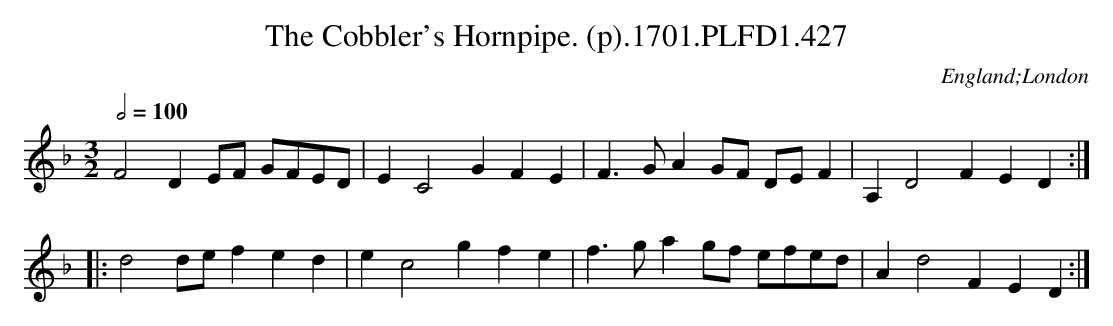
X:1
T:Cobbler's Hornpipe. (p).1701.PLFD1.427, The
M:3/2
L:1/8
Q:1/2=100
O:England;London
K:F
F4D2EF GFED|E2C4G2F2E2|F3GA2GF DEF2|A,2D4F2E2D2:|
|:d4def2e2d2|e2c4g2f2e2|f3ga2gf efed|A2d4F2E2D2:|
